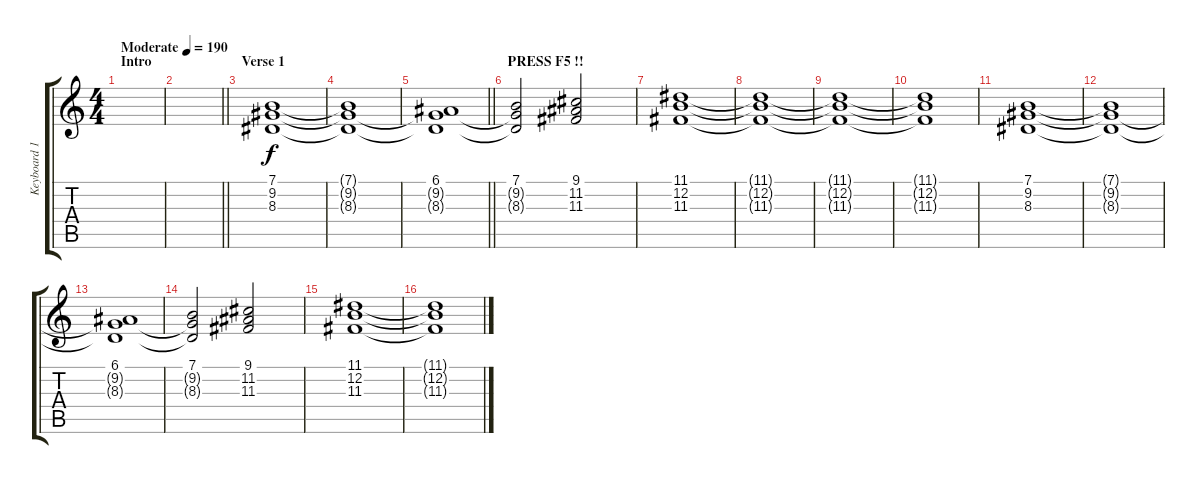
\track ("Keyboard 1" "Keyboard 1") {instrument synthstrings1}
\staff {score tabs}
\tuning (E4 B3 G3 D3 A2 E2) {hide}
\ts (4 4)
\section ("" "Intro")
\tempo (190 "Moderate")
\clef g2
\ks c
|
\barLineRight lightlight
|
\section ("" "Verse 1")
(7.1 9.2 8.3).1 |
(7.1{t} 9.2{t} 8.3{t}).1 |
\barLineRight lightlight
(6.1 9.2{t} 8.3{t}).1 |
\section ("" "PRESS F5 !!")
(7.1 9.2{t} 8.3{t}).2 (9.1 11.2 11.3).2 |
(11.1 12.2 11.3).1 |
(11.1{t} 12.2{t} 11.3{t}).1 |
(11.1{t} 12.2{t} 11.3{t}).1 |
(11.1{t} 12.2{t} 11.3{t}).1 |
(7.1 9.2 8.3).1 |
(7.1{t} 9.2{t} 8.3{t}).1 |
(6.1 9.2{t} 8.3{t}).1 |
(7.1 9.2{t} 8.3{t}).2 (9.1 11.2 11.3).2 |
(11.1 12.2 11.3).1 |
(11.1{t} 12.2{t} 11.3{t}).1
